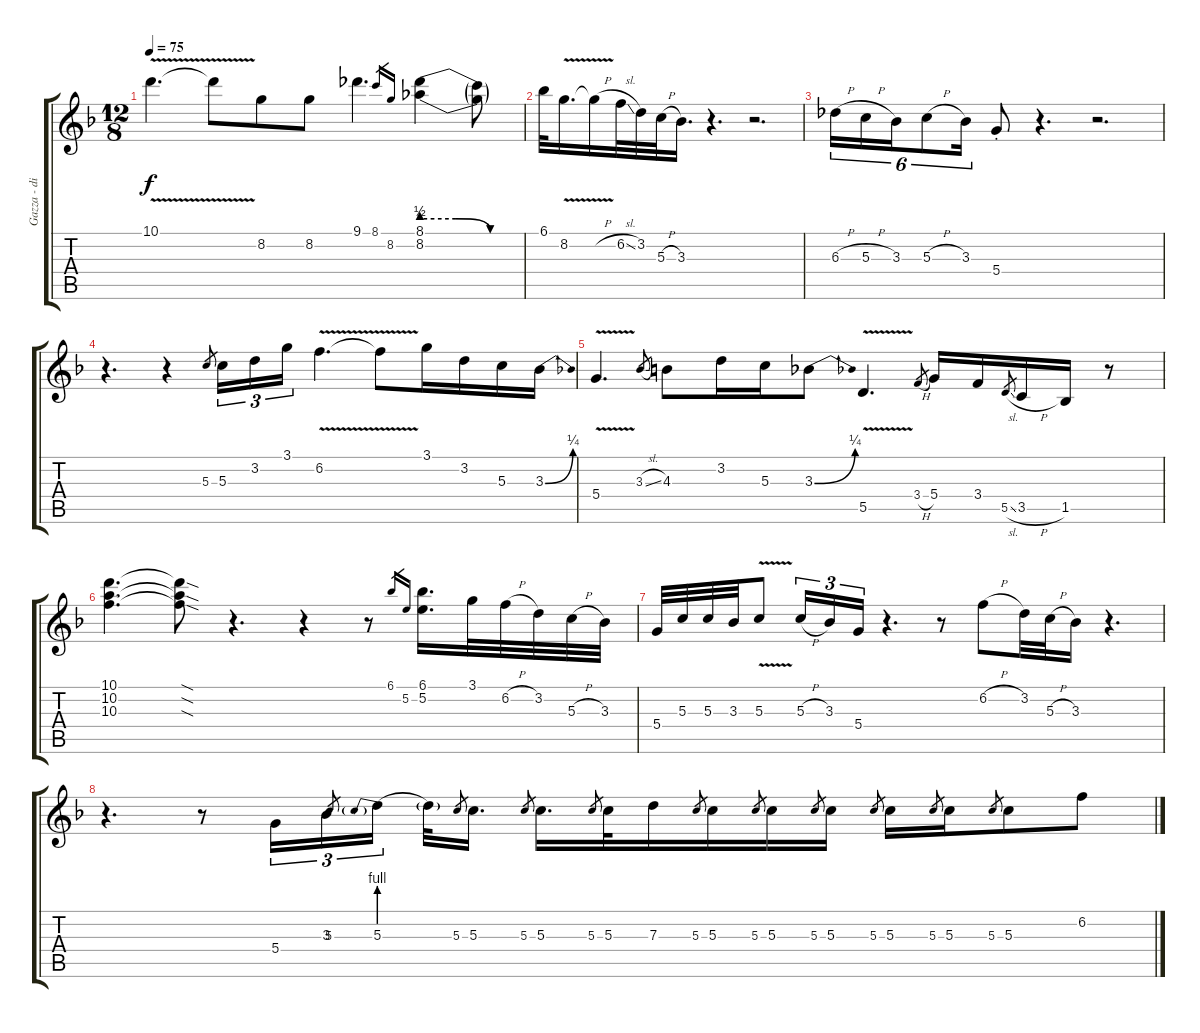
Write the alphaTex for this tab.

\track ("Gazza - dist electric (Les Paul & Marsha" "Gazza - di") {instrument distortionguitar}
\staff {score tabs}
\tuning (E4 B3 G3 D3 A2 E2) {hide}
\ts (12 8)
\tempo 75
\clef g2
\ks f
10.1{v}.4{d dy f} 10.1{t}.8 8.2.8 8.2.8 9.1.4{d} 8.1.16{gr} 8.2.16{gr} (8.1{be (custom 0 2 20 2 40 0 60 0)} 8.2{be (custom 0 2 20 2 40 0 60 0)}).4 (8.1{t} 8.2{t}).8 |
6.1.32 8.2{v}.16{d} 8.2{h t}.16 6.2{sl}.32 3.2.32 5.3{h}.32 3.3.16{d} r.4{d} r.2{d} |
6.3{h}.16{tu (6 4)} 5.3{h}.16{tu (6 4)} 3.3.16{tu (6 4)} 5.3{h}.8{tu (6 4)} 3.3.16{tu (6 4)} 5.4{st}.8 r.4{d} r.2{d} |
r.4{d} r.4 5.3.8{gr} 5.3.16{tu (3 2)} 3.2.16{tu (3 2)} 3.1.16{tu (3 2)} 6.2{v}.4{d} 6.2{t}.8 3.1.16 3.2.16 5.3.16 3.3{be (bend 0 0 60 1)}.16 |
5.4{v}.4{d} 3.3{sl}.8{gr} 4.3.8 3.2.16 5.3.16 3.3{be (bend 0 0 60 1)}.8 5.5{v}.4{d} 3.4{h}.8{gr} 5.4.16 3.4.16 5.5{sl}.8{gr} 3.5{h}.16 1.5.16 r.8 |
(10.1 10.2 10.3).4{d} (10.1{sod t} 10.2{sod t} 10.3{sod t}).8 r.4{d} r.4 r.8 6.1.16{gr} 5.2.16{gr} (6.1 5.2).16{d} 3.1.32 6.2{h}.32 3.2.32 5.3{h}.32 3.3.32 |
5.4.32 5.3.32 5.3.32 3.3.32 5.3{v}.8 5.3{h}.16{tu (3 2)} 3.3.16{tu (3 2)} 5.4.16{tu (3 2)} r.4{d} r.8 6.2{h}.8 3.2.32 5.3{h}.32 3.3.16 r.4{d} |
r.4{d} r.8 5.4.16{tu (3 2)} 3.3.16{tu (3 2)} 5.3.8{gr} 5.3{be (prebend 0 4 60 4)}.16{tu (3 2) beam splitsecondary} 5.3{t}.32 5.3.8{gr} 5.3.16{d} 5.3.8{gr} 5.3.16{d} 5.3.8{gr} 5.3.32 7.3.16 5.3.8{gr} 5.3.16 5.3.8{gr} 5.3.16 5.3.8{gr} 5.3.16 5.3.8{gr} 5.3.16 5.3.8{gr} 5.3.16 5.3.8{gr} 5.3.8 6.2.8
